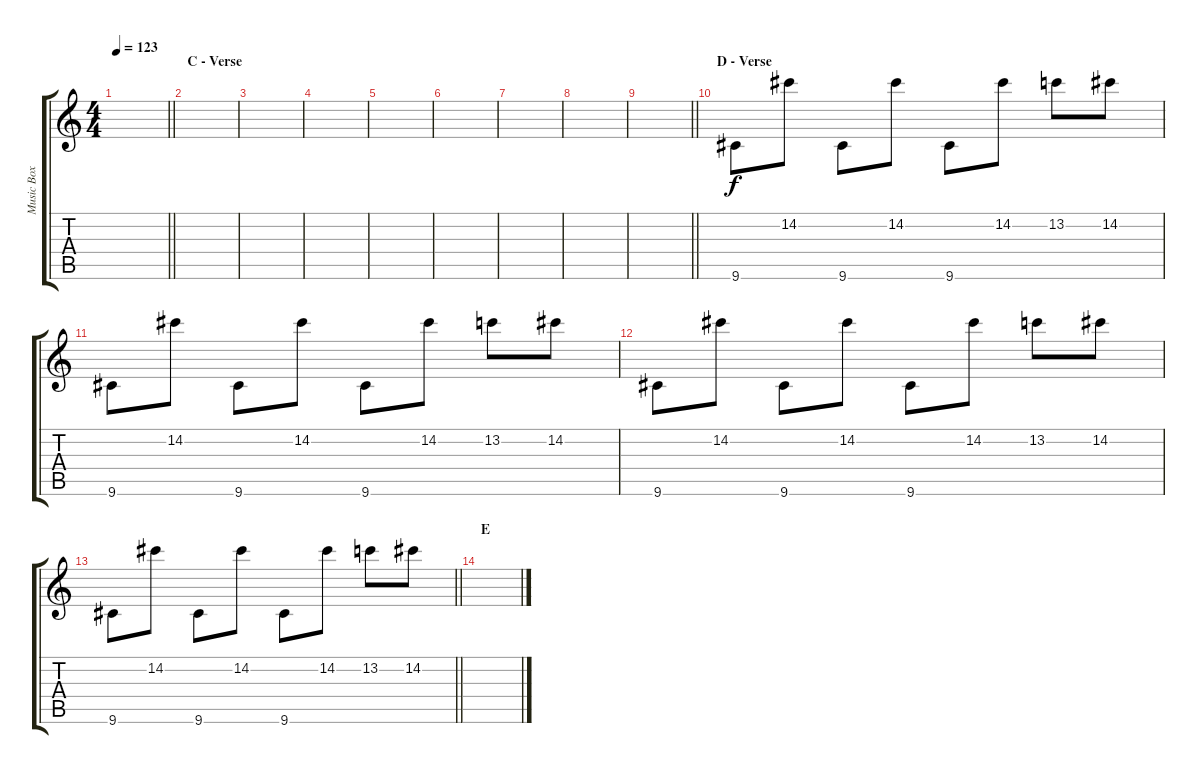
\track ("Music Box" "Music Box") {instrument overdrivenguitar}
\staff {score tabs}
\tuning (E4 B3 G3 D3 A2 E2) {hide}
\ts (4 4)
\tempo 123
\clef g2
\barLineRight lightlight
\ks c
|
\section ("" "C - Verse")
|
|
|
|
|
|
|
\barLineRight lightlight
|
\section ("" "D - Verse")
9.6.8 14.2.8 9.6.8 14.2.8 9.6.8 14.2.8 13.2.8 14.2.8 |
9.6.8 14.2.8 9.6.8 14.2.8 9.6.8 14.2.8 13.2.8 14.2.8 |
9.6.8 14.2.8 9.6.8 14.2.8 9.6.8 14.2.8 13.2.8 14.2.8 |
\barLineRight lightlight
9.6.8 14.2.8 9.6.8 14.2.8 9.6.8 14.2.8 13.2.8 14.2.8 |
\section ("" "E")
